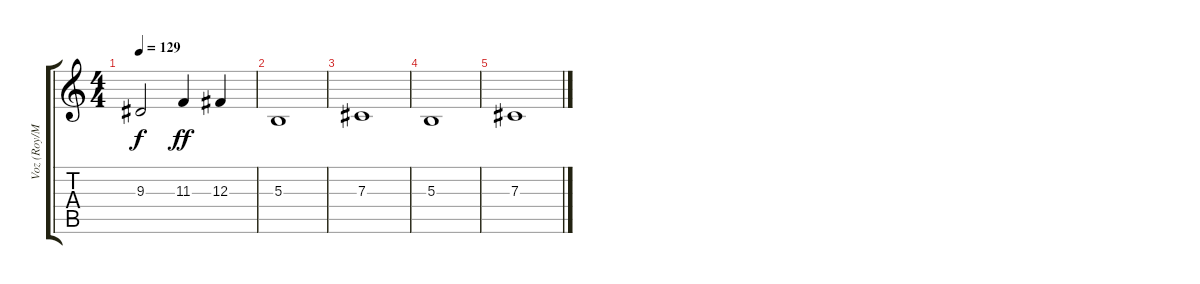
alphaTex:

\track ("Voz (Roy/Meyer)" "Voz (Roy/M") {instrument sopranosax}
\staff {score tabs}
\tuning (Eb4 Bb3 Gb3 Db3 Ab2 Eb2) {hide}
\ts (4 4)
\tempo 129
\clef g2
\ks c
9.3{t}.2{dy f} 11.3.4{dy ff} 12.3.4 |
5.3.1 |
7.3.1 |
5.3.1 |
7.3.1
